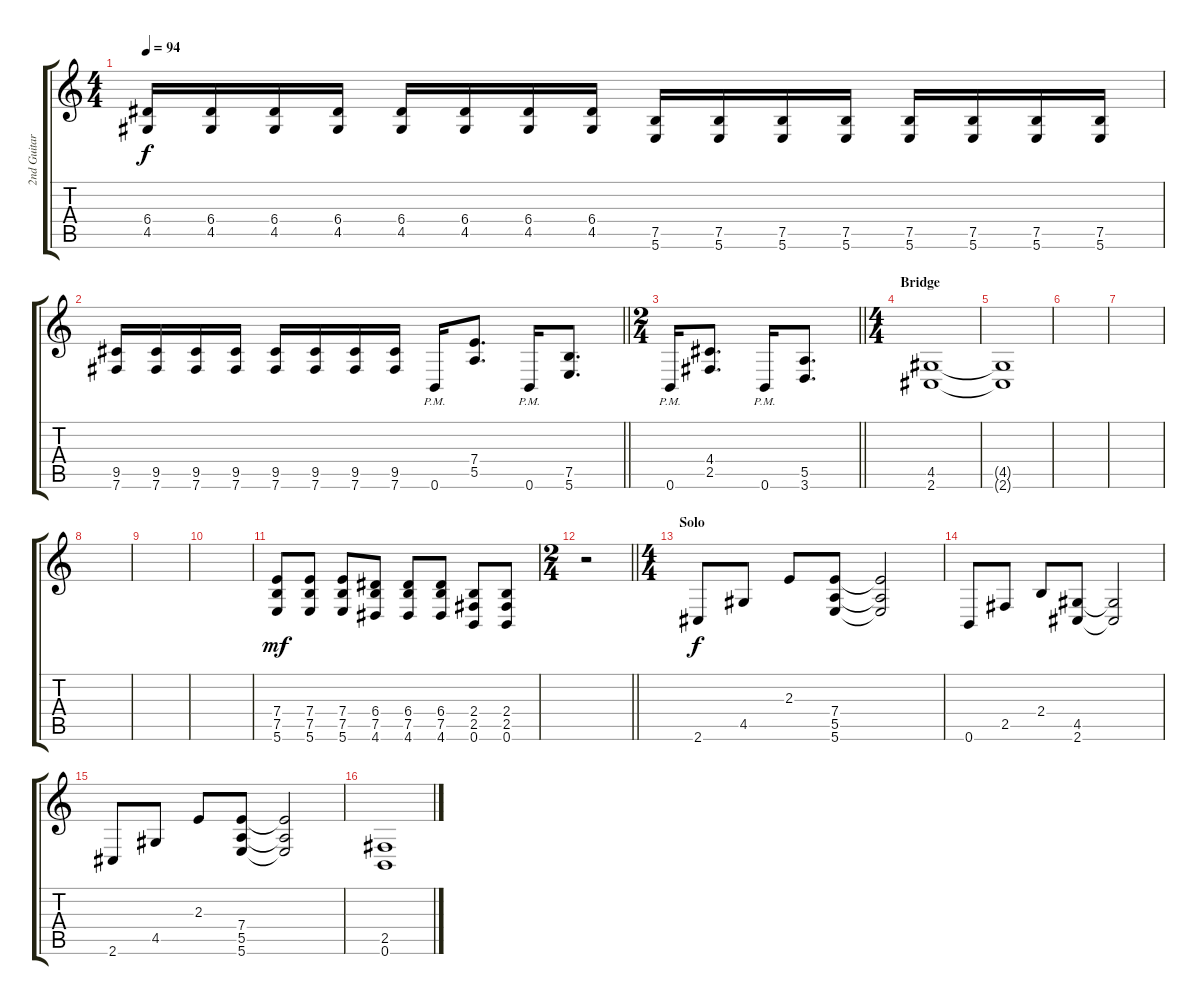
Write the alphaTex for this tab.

\track ("2nd Guitar" "2nd Guitar") {instrument distortionguitar}
\staff {score tabs}
\tuning (B3 Gb3 D3 A2 E2 B1) {hide}
\ts (4 4)
\tempo 94
\clef g2
\ks c
(6.4 4.5).16{dy f} (6.4 4.5).16 (6.4 4.5).16 (6.4 4.5).16 (6.4 4.5).16 (6.4 4.5).16 (6.4 4.5).16 (6.4 4.5).16 (7.5 5.6).16 (7.5 5.6).16 (7.5 5.6).16 (7.5 5.6).16 (7.5 5.6).16 (7.5 5.6).16 (7.5 5.6).16 (7.5 5.6).16 |
\barLineRight lightlight
(9.5 7.6).16 (9.5 7.6).16 (9.5 7.6).16 (9.5 7.6).16 (9.5 7.6).16 (9.5 7.6).16 (9.5 7.6).16 (9.5 7.6).16 0.6{pm}.16 (7.4 5.5).8{d} 0.6{pm}.16 (7.5 5.6).8{d} |
\ts (2 4)
\barLineRight lightlight
0.6{pm}.16 (4.4 2.5).8{d} 0.6{pm}.16 (5.5 3.6).8{d} |
\ts (4 4)
\section ("" "Bridge")
(4.5 2.6).1 |
(4.5{t} 2.6{t}).1 |
|
|
|
|
|
(7.4 7.5 5.6).8{dy mf instrument distortionguitar} (7.4 7.5 5.6).8 (7.4 7.5 5.6).8 (6.4 7.5 4.6).8 (6.4 7.5 4.6).8 (6.4 7.5 4.6).8 (2.4 2.5 0.6).8 (2.4 2.5 0.6).8 |
\ts (2 4)
\barLineRight lightlight
r.2 |
\ts (4 4)
\section ("" "Solo")
2.6.8{dy f} 4.5.8 2.3.8 (7.4 5.5 5.6).8 (7.4{t} 5.5{t} 5.6{t}).2 |
0.6.8 2.5.8 2.4.8 (4.5 2.6).8 (4.5{t} 2.6{t}).2 |
2.6.8 4.5.8 2.3.8 (7.4 5.5 5.6).8 (7.4{t} 5.5{t} 5.6{t}).2 |
(2.5 0.6).1
